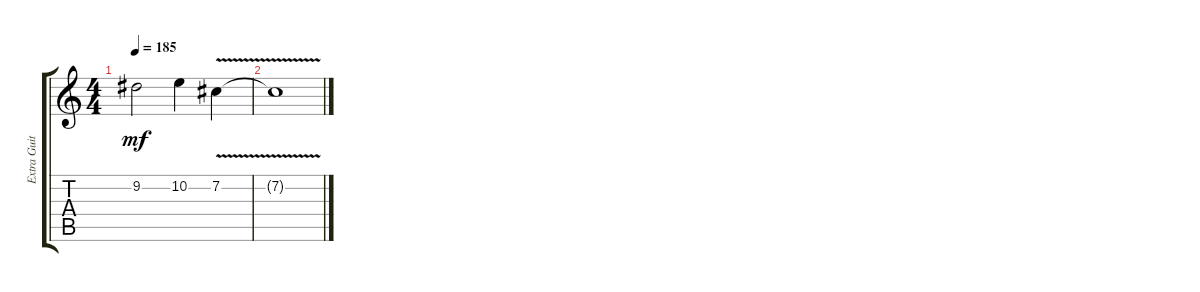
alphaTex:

\track ("Extra Guitar" "Extra Guit") {instrument distortionguitar}
\staff {score tabs}
\tuning (B3 Gb3 D3 A2 E2 B1) {hide}
\ts (4 4)
\tempo 185
\clef g2
\ks c
9.2.2{dy mf} 10.2.4 7.2{v}.4 |
7.2{v t}.1
